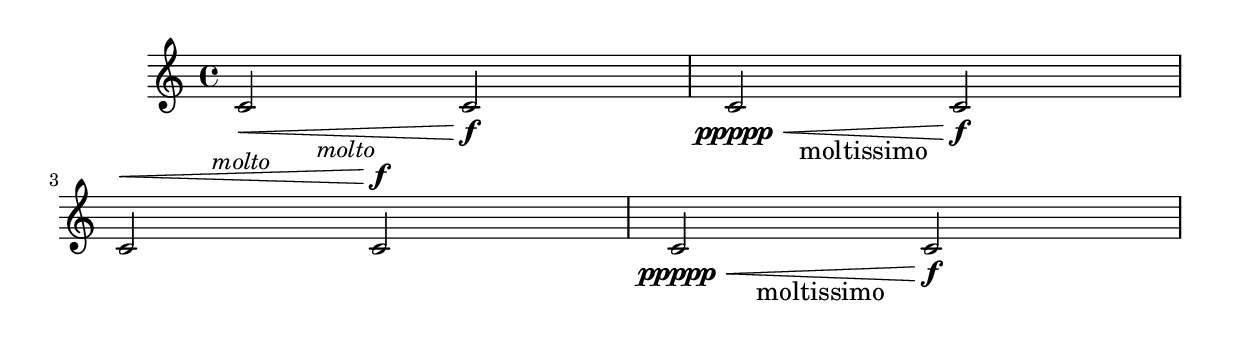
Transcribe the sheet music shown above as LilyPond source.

\version "2.17.29"

\version "2.17.29" % absolutely necessary!

\header {
  snippet-title = "Hairpins with added text"
  snippet-author = "Janek Warchoł and unknown author"
  snippet-source = "http://lsr.dsi.unimi.it/LSR/Item?id=233"
  snippet-description = \markup {
    This example provides a function to typeset a hairpin (de)crescendo
    with some additional text below it, such as "molto" or "poco".
    The added text will change the direction according to the direction
    of the hairpin. The Hairpin is aligned to DynamicText.
  }
  % add comma-separated tags to make searching more effective:
  tags = "hairpin, text"
  % is this snippet ready?  See meta/status-values.md
  status = ""
}

%%%%%%%%%%%%%%%%%%%%%%%%%%
% here goes the snippet: %
%%%%%%%%%%%%%%%%%%%%%%%%%%

hairpinWithCenteredText =
#(define-music-function (parser location text) (markup?)
#{
  \once \override Voice.Hairpin.after-line-breaking =
    #(lambda (grob)
      (let* ((stencil (ly:hairpin::print grob))
             (par-y (ly:grob-parent grob Y))
             (dir (ly:grob-property par-y 'direction))
             (new-stencil (ly:stencil-aligned-to
               (ly:stencil-combine-at-edge
                 (ly:stencil-aligned-to stencil X CENTER)
                 Y dir
                 (ly:stencil-aligned-to (grob-interpret-markup grob text) X CENTER))
               X LEFT))
             (staff-space (ly:output-def-lookup (ly:grob-layout grob) 'staff-space))
             (staff-line-thickness
               (ly:output-def-lookup (ly:grob-layout grob) 'line-thickness))
             (grob-name (lambda (x) (assq-ref (ly:grob-property x 'meta) 'name)))
             (par-x (ly:grob-parent grob X))
             (dyn-text (eq? (grob-name par-x) 'DynamicText ))
             (dyn-text-stencil-x-length
               (if dyn-text
                 (interval-length 
                   (ly:stencil-extent (ly:grob-property par-x 'stencil) X))
                 0))
             (x-shift 
               (if dyn-text 
                 (- 
                   (+ staff-space dyn-text-stencil-x-length)
                   (* 0.5 staff-line-thickness)) 0)))

      (ly:grob-set-property! grob 'Y-offset 0)
      (ly:grob-set-property! grob 'stencil 
         (ly:stencil-translate-axis
          new-stencil
          x-shift X))))
#})


%%%%%%%%%%%%%%%%%%%%%%%%%%%%%%%%%%%%%%%%%%%%%%%%%%%%
% This example shows how <snippet-name> can be used.
% The implementation of the snippet is in the file
% `definitions.ily`.
% Documentation (if any) should be in `README.md`.

hairpinMolto = 
\hairpinWithCenteredText \markup { \italic molto }

hairpinMore = 
\hairpinWithCenteredText \markup { \larger moltissimo }

\layout { ragged-right = ##f }

\relative c' {
  \hairpinMolto
  c2\< c\f
  \hairpinMore
  c2\ppppp\< c\f
  \break
  \hairpinMolto
  c2^\< c\f
  \hairpinMore
  c2\ppppp\< c\f
}
